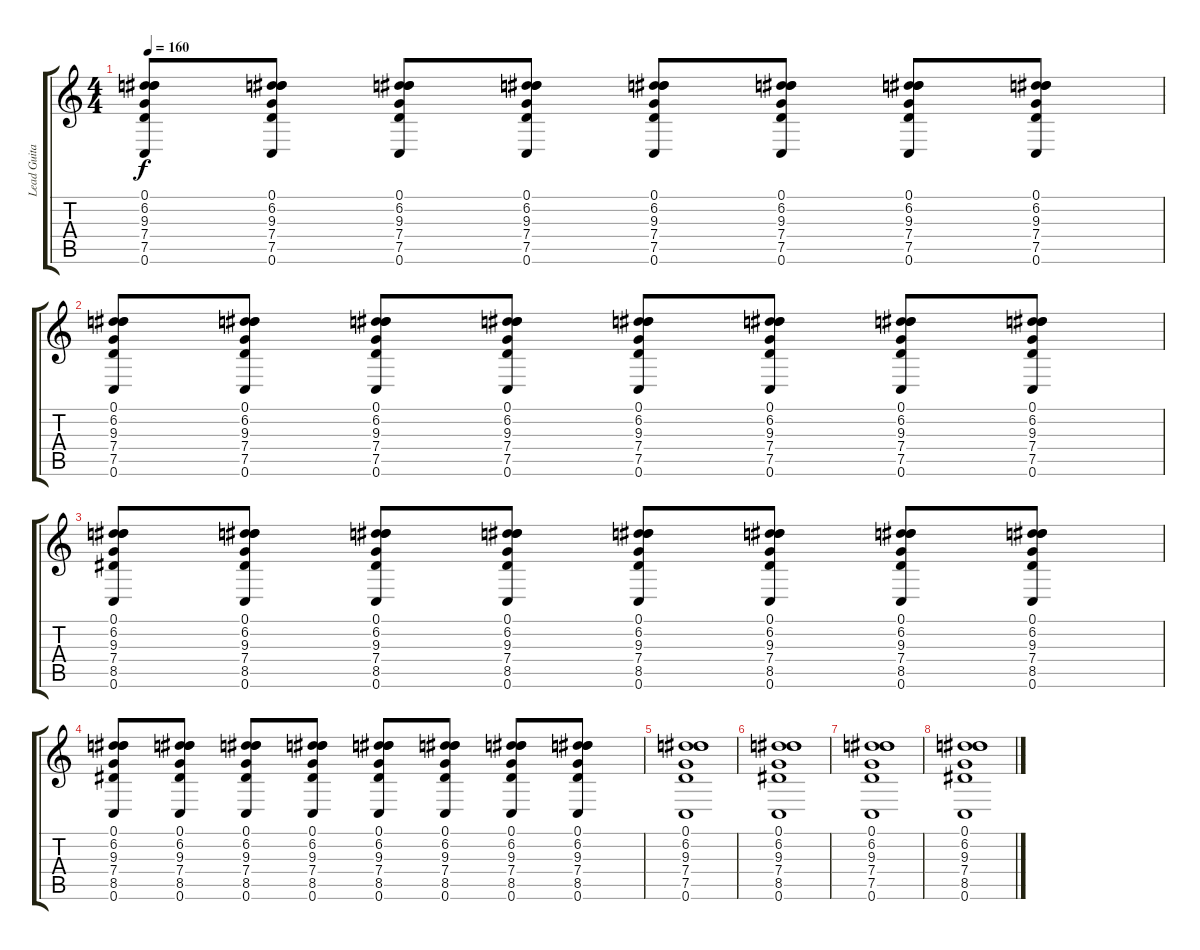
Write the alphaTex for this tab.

\track ("Lead Guitar" "Lead Guita") {instrument distortionguitar}
\staff {score tabs}
\tuning (D4 A3 F3 C3 G2 C2) {hide}
\ts (4 4)
\tempo 160
\clef g2
\ks c
(0.1 6.2 9.3 7.4 7.5 0.6).8{dy f} (0.1 6.2 9.3 7.4 7.5 0.6).8 (0.1 6.2 9.3 7.4 7.5 0.6).8 (0.1 6.2 9.3 7.4 7.5 0.6).8 (0.1 6.2 9.3 7.4 7.5 0.6).8 (0.1 6.2 9.3 7.4 7.5 0.6).8 (0.1 6.2 9.3 7.4 7.5 0.6).8 (0.1 6.2 9.3 7.4 7.5 0.6).8 |
(0.1 6.2 9.3 7.4 7.5 0.6).8 (0.1 6.2 9.3 7.4 7.5 0.6).8 (0.1 6.2 9.3 7.4 7.5 0.6).8 (0.1 6.2 9.3 7.4 7.5 0.6).8 (0.1 6.2 9.3 7.4 7.5 0.6).8 (0.1 6.2 9.3 7.4 7.5 0.6).8 (0.1 6.2 9.3 7.4 7.5 0.6).8 (0.1 6.2 9.3 7.4 7.5 0.6).8 |
(0.1 6.2 9.3 7.4 8.5 0.6).8 (0.1 6.2 9.3 7.4 8.5 0.6).8 (0.1 6.2 9.3 7.4 8.5 0.6).8 (0.1 6.2 9.3 7.4 8.5 0.6).8 (0.1 6.2 9.3 7.4 8.5 0.6).8 (0.1 6.2 9.3 7.4 8.5 0.6).8 (0.1 6.2 9.3 7.4 8.5 0.6).8 (0.1 6.2 9.3 7.4 8.5 0.6).8 |
(0.1 6.2 9.3 7.4 8.5 0.6).8 (0.1 6.2 9.3 7.4 8.5 0.6).8 (0.1 6.2 9.3 7.4 8.5 0.6).8 (0.1 6.2 9.3 7.4 8.5 0.6).8 (0.1 6.2 9.3 7.4 8.5 0.6).8 (0.1 6.2 9.3 7.4 8.5 0.6).8 (0.1 6.2 9.3 7.4 8.5 0.6).8 (0.1 6.2 9.3 7.4 8.5 0.6).8 |
(0.1 6.2 9.3 7.4 7.5 0.6).1 |
(0.1 6.2 9.3 7.4 8.5 0.6).1 |
(0.1 6.2 9.3 7.4 7.5 0.6).1 |
(0.1 6.2 9.3 7.4 8.5 0.6).1
